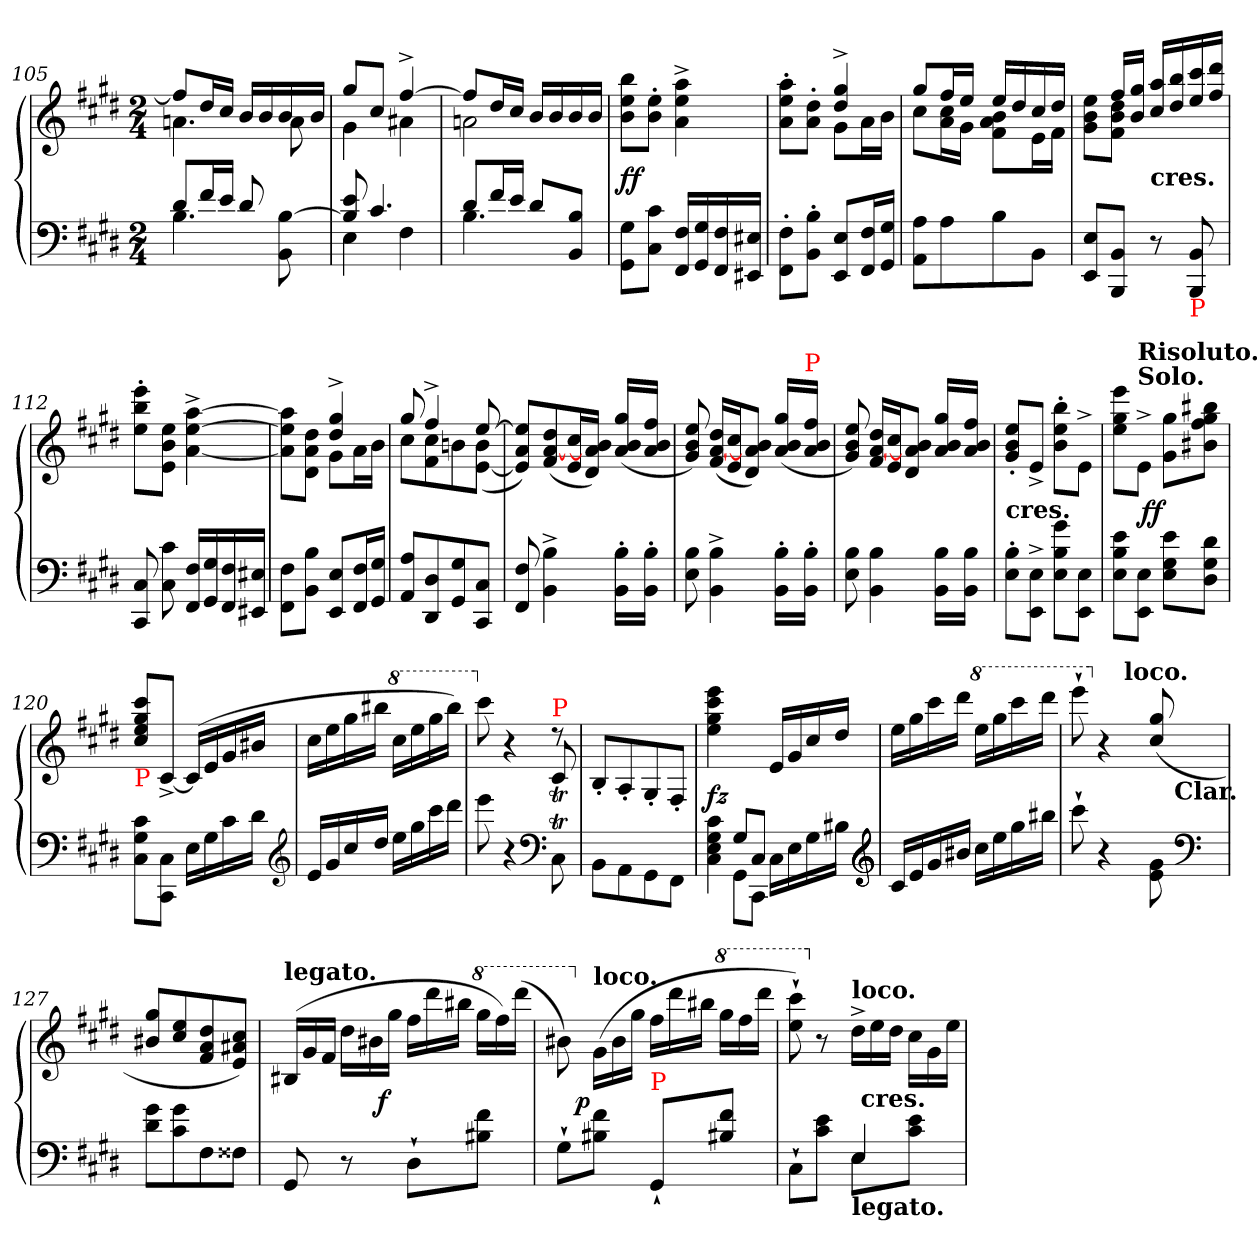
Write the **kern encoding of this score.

**kern	**kern	**dynam
*part1	*part1	*part1
*staff2	*staff1	*staff1/2
*clefF4	*clefG2	*
*k[f#c#g#d#]	*k[f#c#g#d#]	*
*E:	*E:	*
*M2/4	*M2/4	*
=105	=105	=105
*^	*^	*
8d#!L	4.B!	8ff#!L]	4.an!	.
16f#!L	.	16dd#!L	.	.
16e!JJ	.	16cc#!JJ	.	.
8d#!	.	16b!LL	.	.
.	.	16b!	.	.
8ryy	[8B! 8BB!	16b!	8a!	.
.	.	16b!JJ	.	.
=106	=106	=106	=106	=106
8e! 8B!]	4E!	8gg#!L	4g#!	.
4.c#!	.	8cc#!J	.	.
.	4F#!	[4ff#^!	4a#X!	.
=107	=107	=107	=107	=107
8d#!L	4.B!	8ff#!L]	2an!	.
16f#!L	.	16dd#!L	.	.
16e!JJ	.	16cc#!JJ	.	.
8d#!L	.	16b!LL	.	.
.	.	16b!	.	.
8B! 8BB!J	8ryy	16b!	.	.
.	.	16b!JJ	.	.
*v	*v	*	*	*
*	*v	*v	*
=108	=108	=108
8G#!\ 8GG#!\L	8bb!\ 8ee!\ 8b!\L	ff
8c#! 8C#!J	8ee!' 8b!'J	.
16F#! 16FF#!LL	4aa!^ 4ee!^ 4a!^	.
16G#! 16GG#!	.	.
16F#! 16FF#!	.	.
16E#X! 16EE#X!JJ	.	.
=109	=109	=109
*	*^	*
8F#!'\ 8FF#!'\L	4ryy	8aa!'\ 8ee!'\ 8a!'\L	.
8B!' 8BB!'J	.	8dd#!' 8a!'J	.
8E! 8EE!L	4gg#!^ 4dd#!^	8g#!\L	.
16F#! 16FF#!L	.	16a!L	.
16G#! 16GG#!JJ	.	16b!JJ	.
=110	=110	=110	=110
8A!\ 8AA!\L	8gg#!L	8cc#!\L	.
8A!	16ff#!L	16cc#! 16a!L	.
.	16ee!JJ	16g#!JJ	.
8B!	16ee!LL	8b!\ 8a!\ 8f#!\L	.
.	16dd#!	.	.
8BB!J	16cc#!	16e!L	.
.	16dd#!JJ	16f#!JJ	.
=111	=111	=111	=111
8E! 8EE!L	8ryy	8ee!\ 8b!\ 8g#!\L	.
8BB! 8BBB!J	16ff#!LL	8dd#! 8b! 8f#!J	.
.	16gg#! 16b!JJ	.	.
!	!LO:TX:c:B:t=cres.	!	!
8r	16aa!/ 16cc#!/LL	4ryy	.
.	16bb! 16dd#!	.	.
!LO:TX:b:color=red:t=P	!	!	!
8BB! 8BBB!	16ccc#! 16ee!	.	.
.	16ddd#! 16ff#!JJ	.	.
*	*v	*v	*
=112	=112	=112
8C#! 8CC#!	8eee!'\ 8bb!'\ 8ee!'\L	.
8c#! 8C#!	8ee! 8b! 8e!J	.
16F#! 16FF#!LL	[4aa!^ [4ee!^ [4a!^	.
16G#! 16GG#!	.	.
16F#! 16FF#!	.	.
16E#X! 16EE#X!JJ	.	.
=113	=113	=113
*	*^	*
8F#!\ 8FF#!\L	4ryy	8aa!]\ 8ee!]\ 8a!]\L	.
8B! 8BB!J	.	8dd#! 8a! 8d#!J	.
8E! 8EE!L	4gg#!^ 4dd#!^	8g#!\L	.
16F#! 16FF#!L	.	16a!L	.
16G#! 16GG#!JJ	.	16b!JJ	.
=114	=114	=114	=114
8A! 8AA!L	8gg#!	8cc#!\L	.
8D#! 8DD#!	4ff#^!	8cc#! 8f#!	.
8G#! 8GG#!	.	8bn!	.
8C#! 8CC#!J	[8ee!	(>8b! [8e!J	.
*	*v	*v	*
=115	=115	=115
8F#! 8FF#!	8ee!] 8a! 8e!]L)	.
4B!^ 4BB!^	(<8dd#! [8a! 8f#!	.
.	16cc#! 16e!L	.
.	16b! 16a!] 16d#!JJ)	.
16B!'\ 16BB!'\LL	(<16gg#!/ 16b!/ 16a!/LL	.
16B!' 16BB!'JJ	16ff#! 16b! 16a!JJ	.
=116	=116	=116
8B! 8E!	8ee!/ 8b!/ 8g#!/)	.
4B!^ 4BB!^	(<16dd#! [16a! 16f#!LL	.
.	16cc#! 16e!J	.
.	8b! 8a!] 8d#!J)	.
16B!'\ 16BB!'\LL	(<16gg#!/ 16b!/ 16a!/LL	.
!	!LO:TX:a:color=red:t=P	!
16B!' 16BB!'JJ	16ff#! 16b! 16a!JJ	.
=117	=117	=117
8B! 8E!	8ee!/ 8b!/ 8g#!/)	.
4B! 4BB!	16dd#! [16a! 16f#!LL	.
.	16cc#! 16e!J	.
.	8b! 8a!] 8d#!J	.
16B!\ 16BB!\LL	16gg#!/ 16b!/ 16a!/LL	.
16B! 16BB!JJ	16ff#! 16b! 16a!JJ	.
=118	=118	=118
!	!LO:TX:c:B:t=cres.	!
8B!'\ 8E!'\L	8ee!' 8b!' 8g#!'L	.
8E!^ 8EE!^J	8e^!J	.
8g#!\ 8B!\ 8E!\L	8bb!' 8ee!' 8b!'L	.
8E! 8EE!J	8e^!J	.
=119	=119	=119
8e!\ 8B!\ 8E!\L	8eee!\ 8gg#!\ 8ee!\L	.
!	!LO:TX:a:B:t=Solo.	!
!	!LO:TX:a:B:t=Risoluto.	!
8E! 8EE!J	8e^!J	.
!	!	!LO:DY:rj
8e\ 8G#\ 8E\L	8gg# 8g#L	ff
8d# 8G# 8D#J	8bb#X 8gg# 8ff# 8b#XJ	.
=120	=120	=120
!	!LO:TX:b:color=red:t=P	!
8c#\ 8G#\ 8C#\L	8ccc#\ 8gg#\ 8ee\ 8cc#\L	.
8C# 8CC#J	[8c#^/J	.
16ELL	(>16c#LL]	.
16G#	16e	.
16c#	16g#	.
16d#JJ	16b#XJJ	.
*clefG2	*	*
=121	=121	=121
16eLL	16cc#LL	.
16g#	16ee	.
16cc#	16gg#	.
16dd#JJ	16bb#XJJ	.
*	*8va	*
16eeLL	16ccc#LL	.
16gg#	16eee	.
16ccc#	16ggg#	.
16ddd#JJ	16bbb#JJ)	.
=122	=122	=122
*	*^	*
8eee	4.ryy	8cccc#!	.
*	*X8va	*	*
4r	.	4r	.
*clefF4	*	*	*
!	!LO:TX:a:color=red:t=P	!	!
8C#T!\	8r	8c#T!/	.
*	*v	*v	*
=123	=123	=123
8BB!\L	8B'<!/L	.
8AA!\	8A'<!/	.
8GG#!\	8G#'<!/	.
8FF#!\J	8F#'<!/J	.
=124	=124	=124
*^	*	*
*	*^	*	*
8ryy	4c# 4G# 4E 4C#	8ryy	4eee 4ccc# 4gg# 4ee	fz
!LO:N:vis=8	!	!LO:N:vis=8	!	!
16G#!L	.	16GG#!\L	.	.
!LO:N:vis=8	!	!LO:N:vis=8	!	!
16C#!J	.	16CC#!\J	.	.
4ryy	16C#LL	4ryy	16eLL	.
.	16E	.	16g#	.
.	16G#	.	16cc#	.
.	16B#XJJ	.	16dd#JJ	.
*v	*v	*v	*	*
*clefG2	*	*
=125	=125	=125
16c#LL	16eeLL	.
16e	16gg#	.
16g#	16ccc#	.
16b#XJJ	16ddd#JJ	.
*	*8va	*
16cc#LL	16eeeLL	.
16ee	16ggg#	.
16gg#	16cccc#	.
16bb#XJJ	16dddd#JJ	.
=126	=126	=126
*	*^	*
*	*	*^	*
8ccc#`	8eeee`	4ryy	4..ryy	.
*	*X8va	*	*	*
4r	4r	.	.	.
!	!	!LO:TX:a:B:t=loco.	!	!
.	.	4ryy	.	.
8g#!\ 8e!\	(>8gg#!/ 8cc#!/	.	.	.
!	!	!	!LO:TX:b:B:t=Clar.	!
.	.	.	8ryy	.
*clefF4	*	*	*	*
16ryy	16ryy	16ryy	.	.
=127	=127	=127	=127	=127
!	!LO:TX:a:B:t=Flauto.	!	!	!
*	*v	*v	*v	*
8g#!\ 8d#!\L	8gg#!/ 8b#X!/L	.
8g#!\ 8c#!\	8ee!/ 8cc#!/	.
8F#!	8dd#! 8a! 8f#!	.
8F##X!J	8cc#! 8a#X! 8e!J)	.
=128	=128	=128
*	*Xtuplet	*
*	*^	*
!	!LO:TX:a:B:t=legato.	!	!
8GG#	(>24B#XLL	8.ryy	.
.	24g#	.	.
.	24f#JJ	.	.
8r	24dd#LL	.	.
.	24b#X	.	.
.	.	4ryy	f
.	24gg#JJ	.	.
8D#`L	24ff#LL	.	.
.	24ddd#	.	.
.	24bb#XJJ	.	.
*	*8va	*	*
8f# 8B#XJ	24ggg#LL	.	.
.	24fff#)	.	.
.	.	16ryy	.
.	(>24dddd#JJ	.	.
=129	=129	=129	=129
8G#`L	8bb#X)	16ryy	.
.	.	4..ryy	p
*	*X8va	*	*
!	!LO:TX:a:B:t=loco.	!	!
8f# 8B#XJ	(>24g#LL	.	.
.	24b#	.	.
.	24gg#JJ	.	.
!LO:TX:a:color=red:t=P	!	!	!
8GG#`/L	24ff#LL	.	.
.	24ddd#	.	.
.	24bb#XJJ	.	.
*	*8va	*	*
8f#\ 8B#X\J	24ggg#LL	.	.
.	24fff#	.	.
.	24dddd#JJ	.	.
=130	=130	=130	=130
*^	*	*	*
4ryy	8C#`L	8cccc#` 8eee`)	6ryy	.
*	*	*X8va	*	*
.	8e 8c#J	8r	.	.
.	.	.	12ryy	.
!	!	!LO:TX:a:B:t=loco.	!	!
!LO:TX:b:B:t=legato.	!	!	!	!
4E	8EL	24dd#^<LL	48ryy	.
!	!	!	!LO:TX:c:B:t=cres.	!
.	.	.	6ryy	.
.	.	24ee	.	.
.	.	24dd#JJ	.	.
.	8e 8c#J	24cc#LL	.	.
.	.	24g#	.	.
.	.	.	24.ryy	.
.	.	24eeJJ	.	.
*v	*v	*	*	*
*	*v	*v	*
=	=	=
*-	*-	*-
